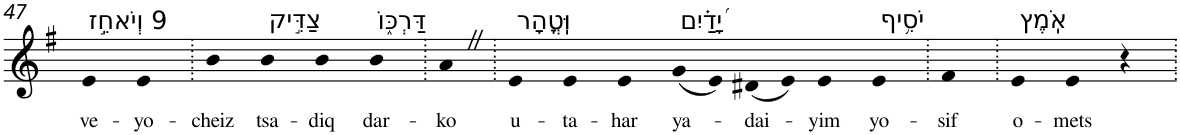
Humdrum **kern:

**kern	**text
*part1	*part1
*staff1	*staff1
*I"Piano	*
*I'Pno	*
!!LO:PB:g=z
*clefG2	*
*k[f#]	*
*G:	*
=47	=47
!LO:TX:a:t=9 וְיֹאחֵ֣ז	!
!	!LO:LY:b
4e	ve-
!	!LO:LY:b
4e	-yo-
=48.	=48.
!	!LO:LY:b
4b	-cheiz
!LO:TX:a:t=צַדִּ֣יק	!
!	!LO:LY:b
4b	tsa-
!	!LO:LY:b
4b	-diq
!LO:TX:a:t=דַּרְכּ֑וֹ	!
!	!LO:LY:b
4b	dar-
=49.	=49.
!	!LO:LY:b
4aZ	-ko
=50.	=50.
!LO:TX:a:t=וּֽטֳהָר	!
!	!LO:LY:b
4e	u-
!	!LO:LY:b
4e	-ta-
!	!LO:LY:b
4e	-har
!LO:TX:a:t=יָ֝דַ֗יִם	!
!	!LO:LY:b
(8g	ya-
8e)	.
!	!LO:LY:b
(8d#X	-dai-
8e)	.
!	!LO:LY:b
4e	-yim
!LO:TX:a:t=יֹסִ֥יף	!
!	!LO:LY:b
4e	yo-
=51.	=51.
!	!LO:LY:b
4f#	-sif
=52.	=52.
!LO:TX:a:t=אֹֽמֶץ	!
!	!LO:LY:b
4e	o-
!	!LO:LY:b
4e	-mets
4r	.
=.	=.
*-	*-
